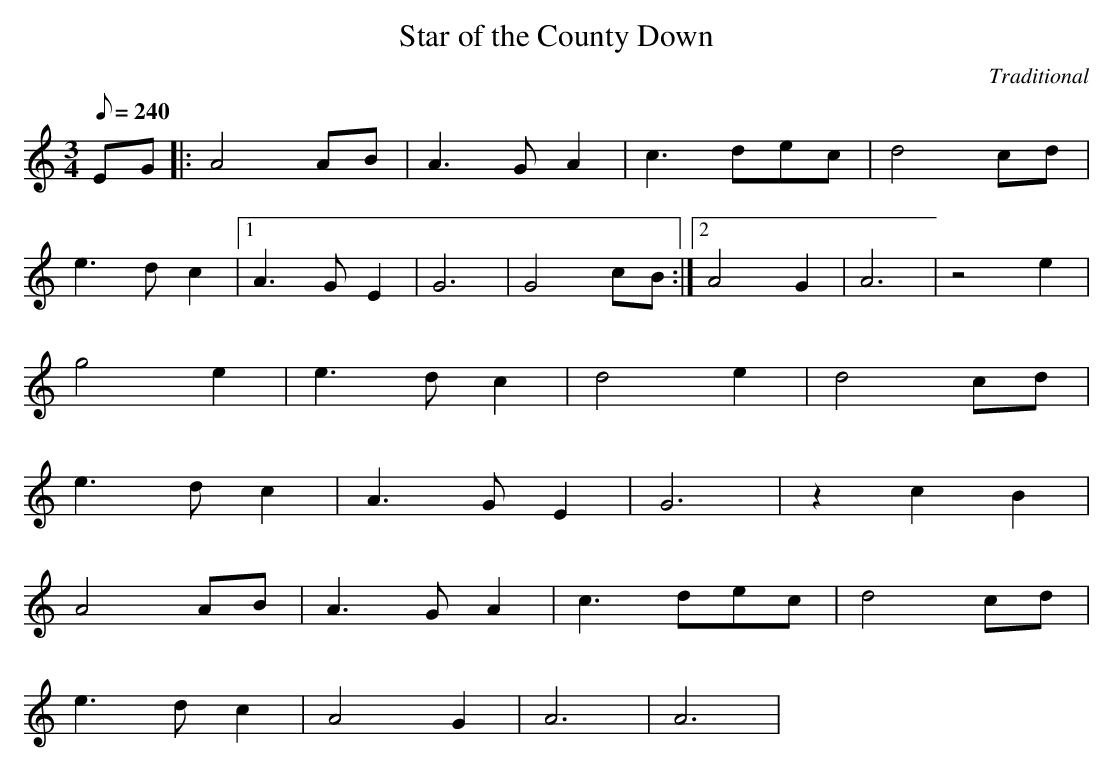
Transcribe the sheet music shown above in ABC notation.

X:1
T:Star of the County Down
C:Traditional
M:3/4
L:1/8
Q:1/8=240
K:C
EG|:A4AB|A3 GA2|c3 dec|d4cd|
e3 dc2|1 A3 GE2|G6|G4cB:|2 A4G2|A6|z4e2|
g4e2|e3 dc2|d4e2|d4cd|
e3 dc2|A3 GE2|G6|z2c2B2|
A4AB|A3 GA2|c3 dec|d4cd|
e3 dc2|A4G2|A6|A6|
